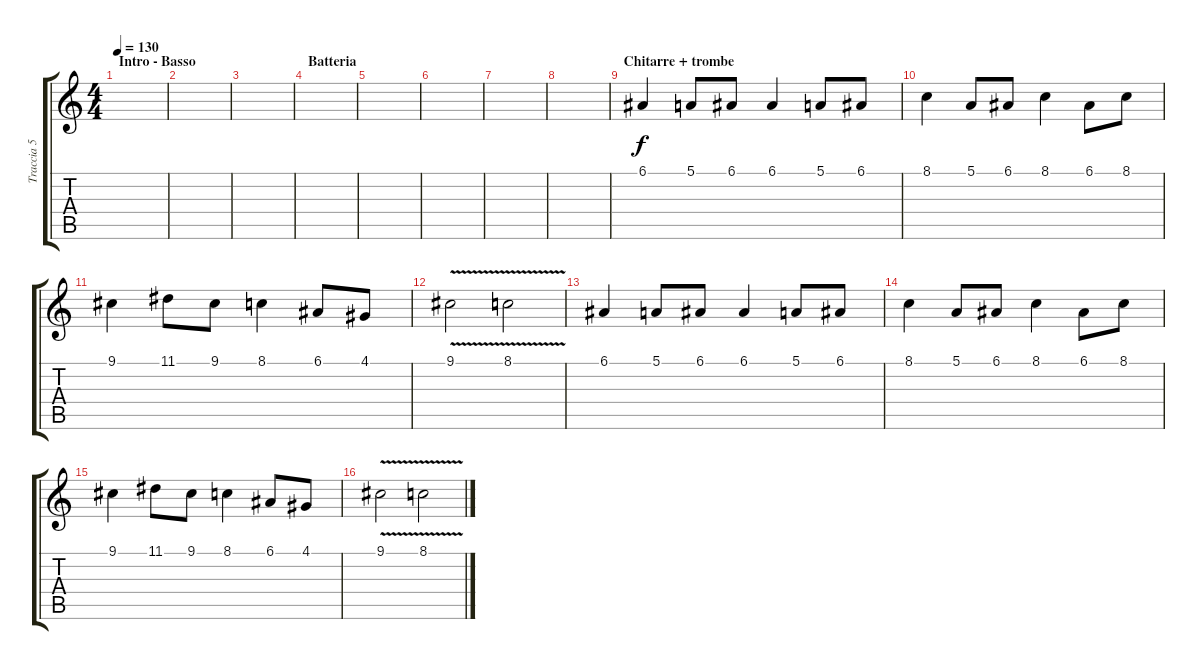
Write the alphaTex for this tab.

\track ("Traccia 5" "Traccia 5") {instrument sopranosax}
\staff {score tabs}
\tuning (E4 B3 G3 D3 A2 E2) {hide}
\ts (4 4)
\section ("" "Intro - Basso")
\tempo 130
\clef g2
\ks c
|
|
|
\section ("" "Batteria")
|
|
|
|
|
\section ("" "Chitarre + trombe")
6.1.4 5.1.8 6.1.8 6.1.4 5.1.8 6.1.8 |
8.1.4 5.1.8 6.1.8 8.1.4 6.1.8 8.1.8 |
9.1.4 11.1.8 9.1.8 8.1.4 6.1.8 4.1.8 |
9.1{v}.2 8.1{v}.2 |
6.1.4 5.1.8 6.1.8 6.1.4 5.1.8 6.1.8 |
8.1.4 5.1.8 6.1.8 8.1.4 6.1.8 8.1.8 |
9.1.4 11.1.8 9.1.8 8.1.4 6.1.8 4.1.8 |
9.1{v}.2 8.1{v}.2
